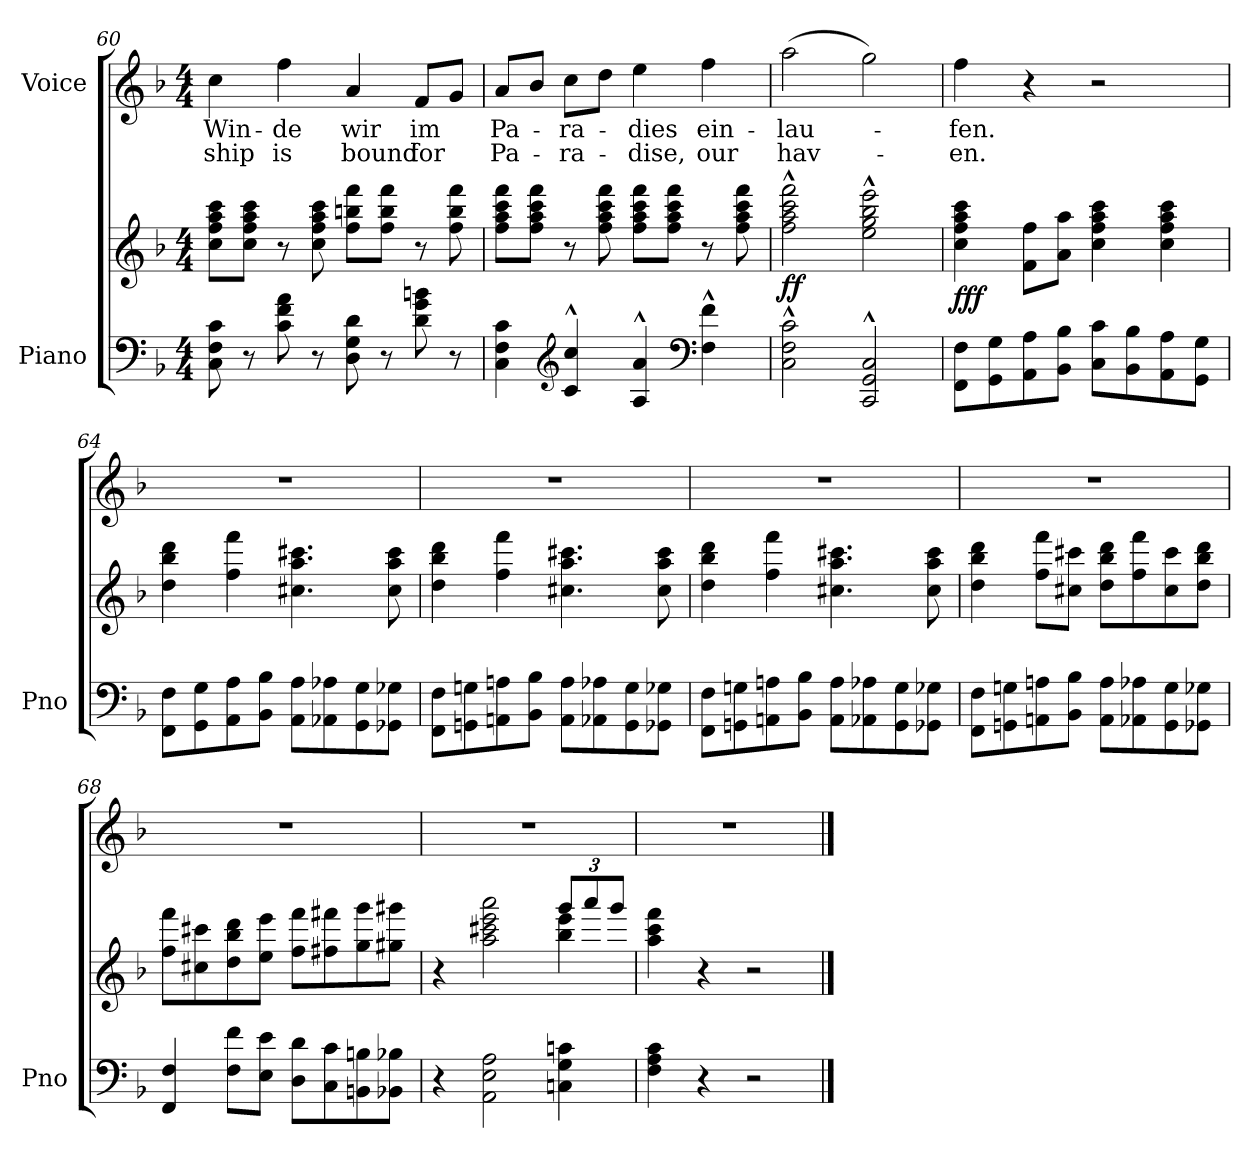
**kern	**kern	**dynam	**kern	**text	**text
*part2	*part2	*part2	*part1	*part1	*part1
*staff3	*staff2	*staff2/3	*staff1	*staff1	*staff1
*I"Piano	*	*	*I"Voice	*	*
*I'Pno	*	*	*	*	*
*clefF4	*clefG2	*	*clefG2	*	*
*k[b-]	*k[b-]	*	*k[b-]	*	*
*M4/4	*M4/4	*	*M4/4	*	*
=60	=60	=60	=60	=60	=60
!	!	!	!	!LO:LY:b	!LO:LY:b
8C\ 8F\ 8c\	8cc\ 8ff\ 8aa\ 8ccc\L	.	4cc\	Win-	ship
8r	8cc\ 8ff\ 8aa\ 8ccc\J	.	.	.	.
!	!	!	!	!LO:LY:b	!LO:LY:b
8c\ 8f\ 8a\	8r	.	4ff\	-de	is
8r	8cc\ 8ff\ 8aa\ 8ccc\	.	.	.	.
!	!	!	!	!LO:LY:b	!LO:LY:b
8D\ 8G\ 8d\	8ff\ 8bbn\ 8fff\L	.	4a/	wir	bound
8r	8ff\ 8bb\ 8fff\J	.	.	.	.
!	!	!	!	!LO:LY:b	!LO:LY:b
8d\ 8g\ 8bn\	8r	.	8f/L	im	for
8r	8ff\ 8bb\ 8fff\	.	8g/J	.	.
=61	=61	=61	=61	=61	=61
!	!	!	!	!LO:LY:b	!LO:LY:b
4C\ 4F\ 4c\	8ff\ 8aa\ 8ccc\ 8fff\L	.	8a/L	Pa-	Pa-
.	8ff\ 8aa\ 8ccc\ 8fff\J	.	8b-/J	.	.
*clefG2	*	*	*	*	*
!	!	!	!	!LO:LY:b	!LO:LY:b
4c/^^ 4cc/^^	8r	.	8cc\L	-ra-	-ra-
.	8ff\ 8aa\ 8ccc\ 8fff\	.	8dd\J	.	.
!	!	!	!	!LO:LY:b	!LO:LY:b
4A/^^ 4a/^^	8ff\ 8aa\ 8ccc\ 8fff\L	.	4ee\	-dies	-dise,
.	8ff\ 8aa\ 8ccc\ 8fff\J	.	.	.	.
*clefF4	*	*	*	*	*
!	!	!	!	!LO:LY:b	!LO:LY:b
4F\^^ 4f\^^	8r	.	4ff\	ein-	our
.	8ff\ 8aa\ 8ccc\ 8fff\	.	.	.	.
=62	=62	=62	=62	=62	=62
!	!	!LO:DY:b	!	!LO:LY:b	!LO:LY:b
2C\^^ 2F\^^ 2c\^^	2ff\^^ 2aa\^^ 2ccc\^^ 2fff\^^	ff	(2aa\	-lau-	hav-
2CC/^^ 2GG/^^ 2C/^^	2ee\^^ 2gg\^^ 2bb-\^^ 2eee\^^	.	2gg\)	.	.
!!LO:LB:g=z
=63	=63	=63	=63	=63	=63
!	!	!LO:DY:b	!	!LO:LY:b	!LO:LY:b
8FF\ 8F\L	4cc\ 4ff\ 4aa\ 4ccc\	fff	4ff\	-fen.	en.
8GG\ 8G\	.	.	.	.	.
8AA\ 8A\	8f\ 8ff\L	.	4r	.	.
8BB-\ 8B-\J	8a\ 8aa\J	.	.	.	.
8C\ 8c\L	4cc\ 4ff\ 4aa\ 4ccc\	.	2r	.	.
8BB-\ 8B-\	.	.	.	.	.
8AA\ 8A\	4cc\ 4ff\ 4aa\ 4ccc\	.	.	.	.
8GG\ 8G\J	.	.	.	.	.
=64	=64	=64	=64	=64	=64
8FF\ 8F\L	4dd\ 4bb-\ 4ddd\	.	1r	.	.
8GG\ 8G\	.	.	.	.	.
8AA\ 8A\	4ff\ 4fff\	.	.	.	.
8BB-\ 8B-\J	.	.	.	.	.
8AA\ 8A\L	4.cc#X\ 4.aa\ 4.ccc#X\	.	.	.	.
8AA-X\ 8A-X\	.	.	.	.	.
8GG\ 8G\	.	.	.	.	.
8GG-X\ 8G-X\J	8cc#\ 8aa\ 8ccc#\	.	.	.	.
=65	=65	=65	=65	=65	=65
8FF\ 8F\L	4dd\ 4bb-\ 4ddd\	.	1r	.	.
8GGn\ 8Gn\	.	.	.	.	.
8AAn\ 8An\	4ff\ 4fff\	.	.	.	.
8BB-\ 8B-\J	.	.	.	.	.
8AA\ 8A\L	4.cc#X\ 4.aa\ 4.ccc#X\	.	.	.	.
8AA-X\ 8A-X\	.	.	.	.	.
8GG\ 8G\	.	.	.	.	.
8GG-X\ 8G-X\J	8cc#\ 8aa\ 8ccc#\	.	.	.	.
=66	=66	=66	=66	=66	=66
8FF\ 8F\L	4dd\ 4bb-\ 4ddd\	.	1r	.	.
8GGn\ 8Gn\	.	.	.	.	.
8AAn\ 8An\	4ff\ 4fff\	.	.	.	.
8BB-\ 8B-\J	.	.	.	.	.
8AA\ 8A\L	4.cc#X\ 4.aa\ 4.ccc#X\	.	.	.	.
8AA-X\ 8A-X\	.	.	.	.	.
8GG\ 8G\	.	.	.	.	.
8GG-X\ 8G-X\J	8cc#\ 8aa\ 8ccc#\	.	.	.	.
!!LO:LB:g=z
=67	=67	=67	=67	=67	=67
8FF\ 8F\L	4dd\ 4bb-\ 4ddd\	.	1r	.	.
8GGn\ 8Gn\	.	.	.	.	.
8AAn\ 8An\	8ff\ 8fff\L	.	.	.	.
8BB-\ 8B-\J	8cc#X\ 8ccc#X\J	.	.	.	.
8AA\ 8A\L	8dd\ 8bb-\ 8ddd\L	.	.	.	.
8AA-X\ 8A-X\	8ff\ 8fff\	.	.	.	.
8GG\ 8G\	8cc#\ 8ccc#\	.	.	.	.
8GG-X\ 8G-X\J	8dd\ 8bb-\ 8ddd\J	.	.	.	.
=68	=68	=68	=68	=68	=68
4FF/ 4F/	8ff\ 8fff\L	.	1r	.	.
.	8cc#X\ 8ccc#X\	.	.	.	.
8F\ 8f\L	8dd\ 8bb-\ 8ddd\	.	.	.	.
8E\ 8e\J	8ee\ 8eee\J	.	.	.	.
8D\ 8d\L	8ff\ 8fff\L	.	.	.	.
8C\ 8c\	8ff#X\ 8fff#X\	.	.	.	.
8BBn\ 8Bn\	8gg\ 8ggg\	.	.	.	.
8BB-X\ 8B-X\J	8gg#X\ 8ggg#X\J	.	.	.	.
=69	=69	=69	=69	=69	=69
*	*^	*	*	*	*
4r	2.ryy	4r	.	1r	.	.
2AA\ 2E\ 2A\	.	2aa\ 2ccc#X\ 2eee\ 2aaa\	.	.	.	.
*	*Xbrackettup	*	*	*	*	*
4Cn\ 4G\ 4cn\	12ggg/L	4bb-\ 4eee\	.	.	.	.
.	12aaa/	.	.	.	.	.
.	12ggg/J	.	.	.	.	.
*	*v	*v	*	*	*	*
=70	=70	=70	=70	=70	=70
4F\ 4A\ 4c\	4aa\ 4ccc\ 4fff\	.	1r	.	.
4r	4r	.	.	.	.
2r	2r	.	.	.	.
==	==	==	==	==	==
*-	*-	*-	*-	*-	*-
